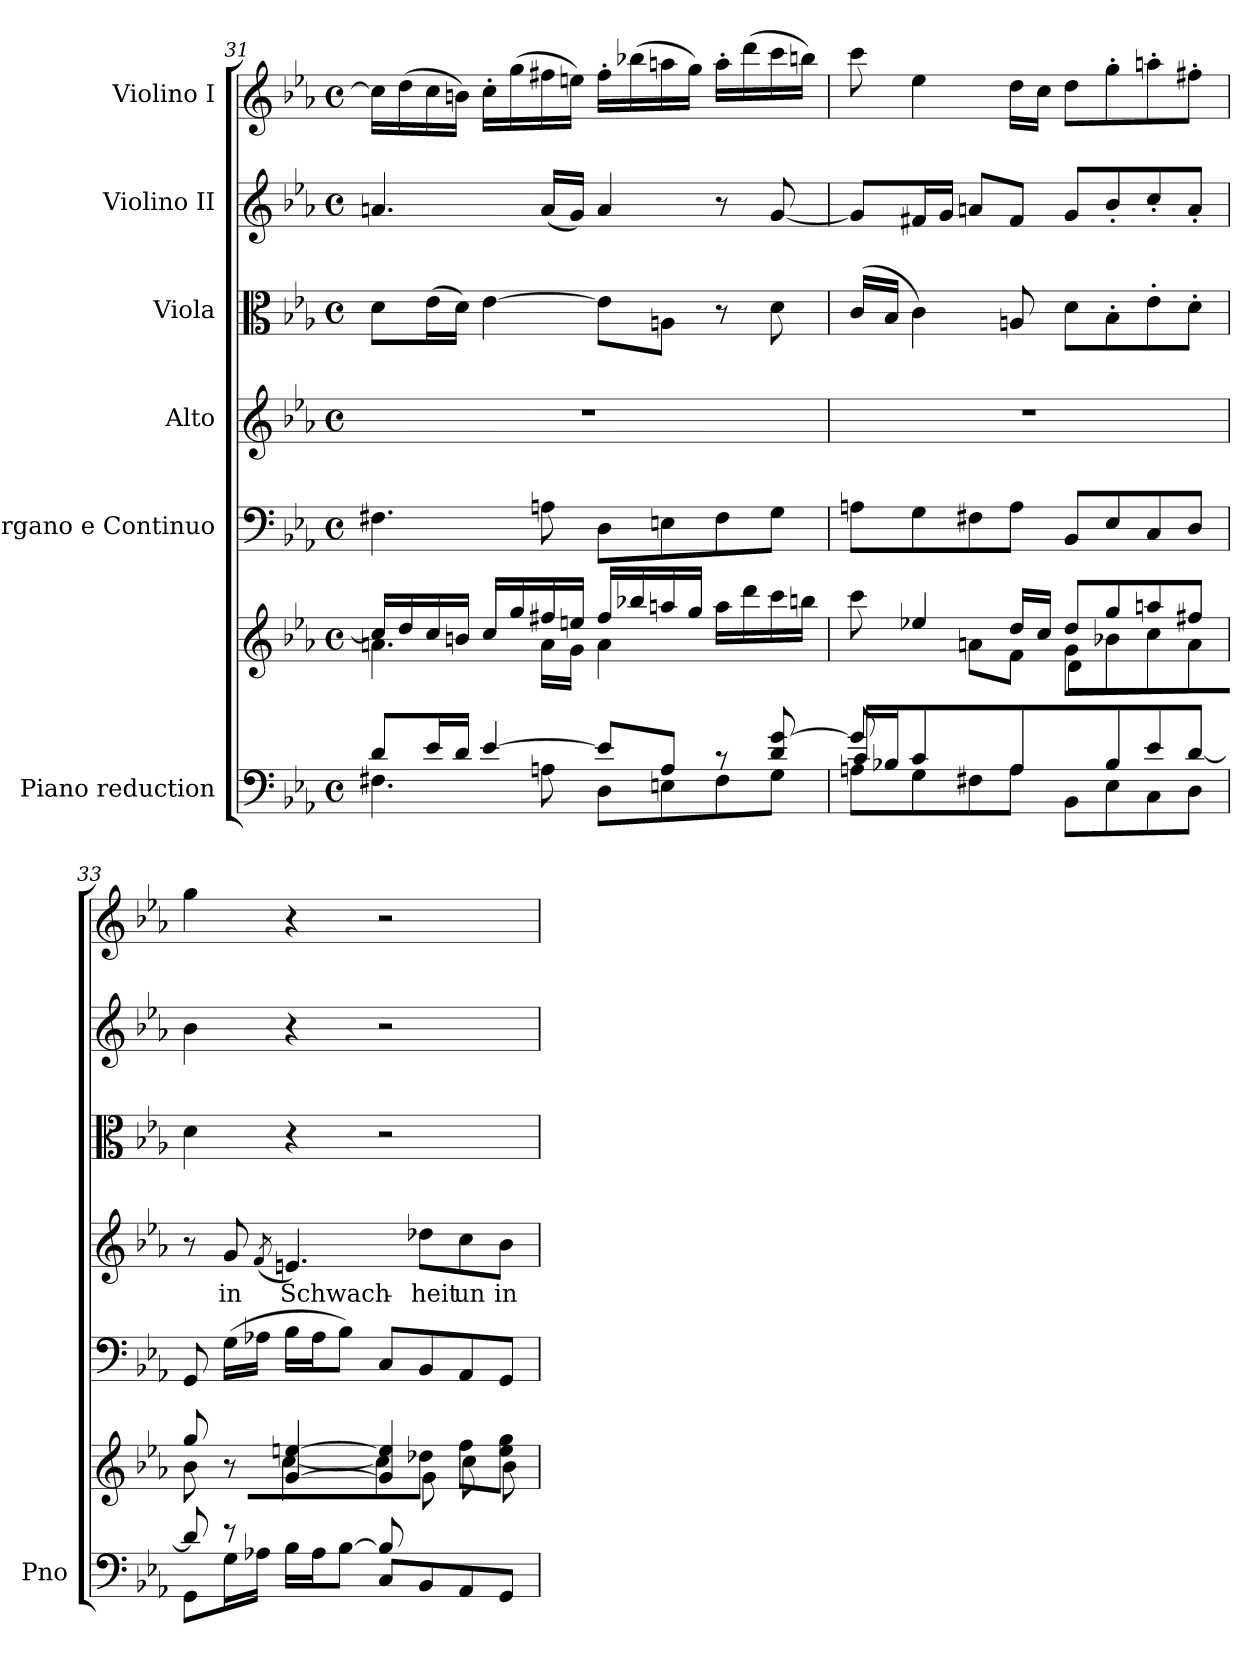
**kern	**kern	**kern	**kern	**text	**kern	**kern	**kern
*part6	*part6	*part5	*part4	*part4	*part3	*part2	*part1
*staff7	*staff6	*staff5	*staff4	*staff4	*staff3	*staff2	*staff1
*I"Piano reduction	*	*I"Organo e Continuo	*I"Alto	*	*I"Viola	*I"Violino II	*I"Violino I
*I'Pno	*	*	*	*	*	*	*
*clefF4	*clefG2	*clefF4	*clefG2	*	*clefC3	*clefG2	*clefG2
*k[b-e-a-]	*k[b-e-a-]	*k[b-e-a-]	*k[b-e-a-]	*	*k[b-e-a-]	*k[b-e-a-]	*k[b-e-a-]
*M4/4	*M4/4	*M4/4	*M4/4	*	*M4/4	*M4/4	*M4/4
*met(c)	*met(c)	*met(c)	*met(c)	*	*met(c)	*met(c)	*met(c)
=31	=31	=31	=31	=31	=31	=31	=31
*^	*^	*	*	*	*	*	*
8d/L	4.F#X\	16cc/LL]	4.an\	4.F#X\	1r	.	8d\L	4.an/	16cc\LL]
.	.	16dd/	.	.	.	.	.	.	(16dd\
16e-/L	.	16cc/	.	.	.	.	(16e-\L	.	16cc\
16d/JJ	.	16bn/JJ	.	.	.	.	16d\JJ)	.	16bn\JJ)
[4e-/	.	16cc/LL	.	.	.	.	[4e-\	.	16cc'\LL
.	.	16gg/	.	.	.	.	.	.	(16gg\
.	8An\	16ff#X/	16a\LL	8An\	.	.	.	(16a/LL	16ff#X\
.	.	16een/JJ	16g\JJ	.	.	.	.	16g/JJ)	16een\JJ)
8e-/L]	8D\L	16ff#/LL	4a\	8D\L	.	.	8e-\L]	4a/	16ff#'\LL
.	.	16bb-X/	.	.	.	.	.	.	(16bb-X\
8A/J	8En\	16aan/	.	8En\	.	.	8An\J	.	16aan\
.	.	16gg/JJ	.	.	.	.	.	.	16gg\JJ)
8r	8F#\	16aa\LL	4ryy	8F#\	.	.	8r	8r	16aa'\LL
.	.	16ddd\	.	.	.	.	.	.	(16ddd\
8d/ [8g/	8G\J	16ccc\	.	8G\J	.	.	8d\	[8g/	16ccc\
.	.	16bbn\JJ	.	.	.	.	.	.	16bbn\JJ)
=32	=32	=32	=32	=32	=32	=32	=32	=32	=32
*	*^	*	*^	*	*	*	*	*	*
8g/L]	16c/LL	8An\L	8ccc\	8ryy	2ryy	8An\L	1r	.	(>16c/LL	8g/L]	8ccc\
.	16B-X/JJ	.	.	.	.	.	.	.	16B-/JJ	.	.
2..ryy	4c/	8G\	4ee-X/	16f#X\L	.	8G\	.	.	4c\)	16f#X/L	4ee-\
.	.	.	.	16g\JJ	.	.	.	.	.	16g/JJ	.
.	.	8F#X\	.	8an\L	.	8F#X\	.	.	.	8an/L	.
.	8A/	8A\J	16dd/LL	8f#\J	.	8A\J	.	.	8An/	8f#/J	16dd\LL
.	.	.	16cc/JJ	.	.	.	.	.	.	.	16cc\JJ
.	8ryy	8BB-\L	8dd/L	8g\L	8d\L	8BB-/L	.	.	8d\L	8g/L	8dd\L
.	8B-/	8E-\	8gg/	8b-X\	4.ryy	8E-/	.	.	8B-'\	8b-'/	8gg'\
.	8e-/	8C\	8aan/	8cc\	.	8C/	.	.	8e-'\	8cc'/	8aan'\
.	[8d/J	8D\J	8ff#X/J	8a\J	.	8D/J	.	.	8d'\J	8a'/J	8ff#X'\J
*	*v	*v	*	*	*	*	*	*	*	*	*
!!LO:LB:g=z
=33	=33	=33	=33	=33	=33	=33	=33	=33	=33	=33
8d/]	8GG\L	8gg/	8b-\	8ryy	8GG/	8r	.	4d\	4b-\	4gg\
!	!	!	!	!	!	!	!LO:LY:b	!	!	!
*	*	*	*v	*v	*	*	*	*	*	*
8r	16G\L	8r	8ryy	(16G\LL	8g/	in	.	.	.
.	16A-X\JJ	.	.	16A-X\JJ	.	.	.	.	.
.	.	.	.	.	(8qf/	.	.	.	.
!	!	!	!	!	!	!LO:LY:b	!	!	!
4ryy	16B-\LL	[<4g/ [4een/	[<4cc\	16B-\LL	4.en/)	Schwach-	4r	4r	4r
.	16A-\J	.	.	16A-\J	.	.	.	.	.
.	[>8B-\J	.	.	8B-\J)	.	.	.	.	.
8B-/L]	8C/L	4g/] 4ee/]	8cc\L]	8C/L	.	.	2r	2r	2r
*	*	*	*^	*	*	*	*	*	*
!	!	!	!	!	!	!	!LO:LY:b	!	!	!
4.ryy	8BB-/	.	8dd-X\J	8g\	8BB-/	8dd-X\L	-heit	.	.	.
!	!	!	!	!	!	!	!LO:LY:b	!	!	!
.	8AA-/	8ff\L	4ryy	8cc\	8AA-/	8cc\	un	.	.	.
!	!	!	!	!	!	!	!LO:LY:b	!	!	!
.	8GG/J	8ee\ 8gg\J	.	8b-\J	8GG/J	8b-\J	in	.	.	.
*v	*v	*	*	*	*	*	*	*	*	*
*	*v	*v	*v	*	*	*	*	*	*
=	=	=	=	=	=	=	=
*-	*-	*-	*-	*-	*-	*-	*-
